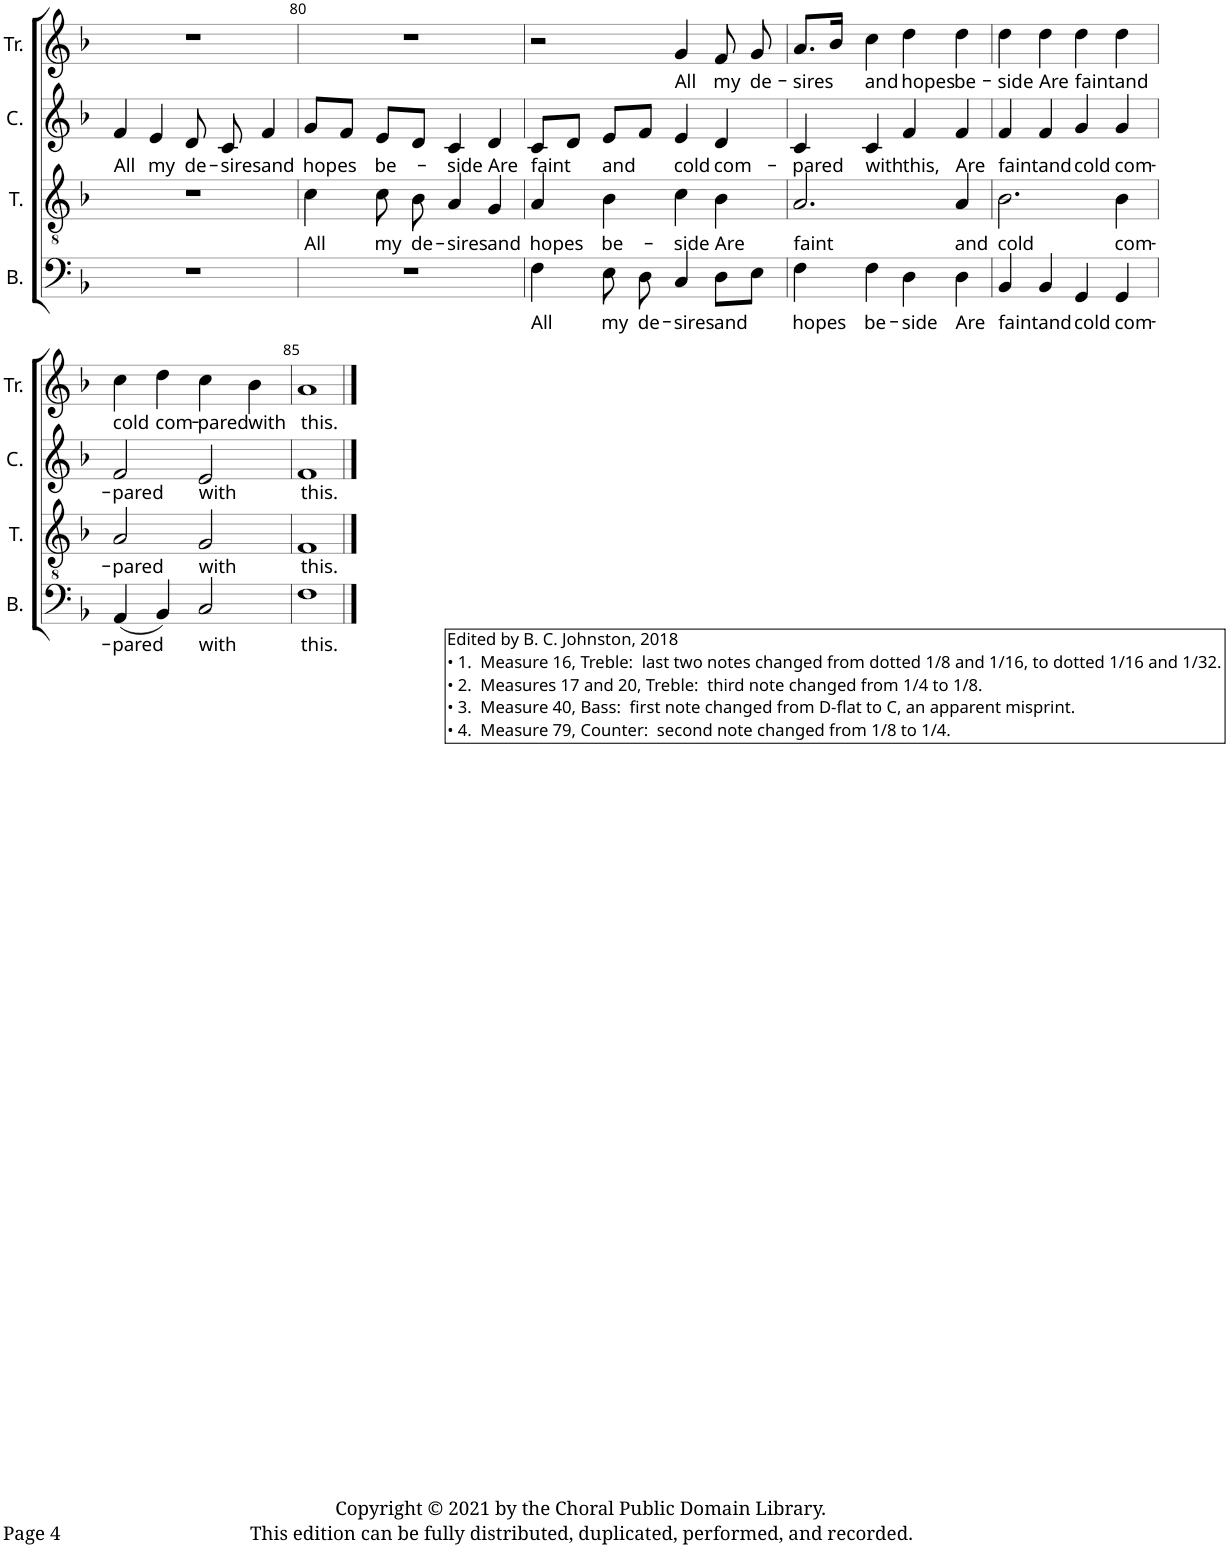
**kern	**text	**kern	**text	**kern	**text	**kern	**text
*part4	*part4	*part3	*part3	*part2	*part2	*part1	*part1
*staff4	*staff4	*staff3	*staff3	*staff2	*staff2	*staff1	*staff1
*I"B.	*	*I"T.	*	*I"C.	*	*I"Tr.	*
*I'B.	*	*I'T.	*	*I'C.	*	*I'Tr.	*
!!LO:PB:g=z
*clefF4	*	*clefGv2	*	*clefG2	*	*clefG2	*
*k[b-]	*	*k[b-]	*	*k[b-]	*	*k[b-]	*
*M2/2	*	*M2/2	*	*M2/2	*	*M2/2	*
*met(c|)	*	*met(c|)	*	*met(c|)	*	*met(c|)	*
=79	=79	=79	=79	=79	=79	=79	=79
!	!	!	!	!	!LO:LY:b	!	!
1r	.	1r	.	4f/	All	1r	.
!	!	!	!	!	!LO:LY:b	!	!
.	.	.	.	4e/	my	.	.
!	!	!	!	!	!LO:LY:b	!	!
.	.	.	.	8d/	de-	.	.
!	!	!	!	!	!LO:LY:b	!	!
.	.	.	.	8c/	-sires	.	.
!	!	!	!	!	!LO:LY:b	!	!
.	.	.	.	4f/	and	.	.
=80	=80	=80	=80	=80	=80	=80	=80
!	!	!	!LO:LY:b	!	!LO:LY:b	!	!
1r	.	4c\	All	8g/L	hopes	1r	.
.	.	.	.	8f/J	.	.	.
!	!	!	!LO:LY:b	!	!LO:LY:b	!	!
.	.	8c\L	my	8e/L	be-	.	.
!	!	!	!LO:LY:b	!	!	!	!
.	.	8B-\J	de-	8d/J	.	.	.
!	!	!	!LO:LY:b	!	!LO:LY:b	!	!
.	.	4A/	-sires	4c/	-side	.	.
!	!	!	!LO:LY:b	!	!LO:LY:b	!	!
.	.	4G/	and	4d/	Are	.	.
=81	=81	=81	=81	=81	=81	=81	=81
!	!LO:LY:b	!	!LO:LY:b	!	!LO:LY:b	!	!
4F\	All	4A/	hopes	8c/L	faint	2r	.
.	.	.	.	8d/J	.	.	.
!	!LO:LY:b	!	!LO:LY:b	!	!LO:LY:b	!	!
8E\	my	4B-\	be-	8e/L	and	.	.
!	!LO:LY:b	!	!	!	!	!	!
8D\	de-	.	.	8f/J	.	.	.
!	!LO:LY:b	!	!LO:LY:b	!	!LO:LY:b	!	!LO:LY:b
4C/	-sires	4c\	-side	4e/	cold	4g/	All
!	!LO:LY:b	!	!LO:LY:b	!	!LO:LY:b	!	!LO:LY:b
8D\L	and	4B-\	Are	4d/	com-	8f/	my
!	!	!	!	!	!	!	!LO:LY:b
8E\J	.	.	.	.	.	8g/	de-
=82	=82	=82	=82	=82	=82	=82	=82
!	!LO:LY:b	!	!LO:LY:b	!	!LO:LY:b	!	!LO:LY:b
4F\	hopes	2.A/	faint	4c/	-pared	8.a/L	-sires
.	.	.	.	.	.	16b-/Jk	.
!	!LO:LY:b	!	!	!	!LO:LY:b	!	!LO:LY:b
4F\	be-	.	.	4c/	with	4cc\	and
!	!LO:LY:b	!	!	!	!LO:LY:b	!	!LO:LY:b
4D\	-side	.	.	4f/	this,	4dd\	hopes
!	!LO:LY:b	!	!LO:LY:b	!	!LO:LY:b	!	!LO:LY:b
4D\	Are	4A/	and	4f/	Are	4dd\	be-
=83	=83	=83	=83	=83	=83	=83	=83
!	!LO:LY:b	!	!LO:LY:b	!	!LO:LY:b	!	!LO:LY:b
4BB-/	faint	2.B-\	cold	4f/	faint	4dd\	-side
!	!LO:LY:b	!	!	!	!LO:LY:b	!	!LO:LY:b
4BB-/	and	.	.	4f/	and	4dd\	Are
!	!LO:LY:b	!	!	!	!LO:LY:b	!	!LO:LY:b
4GG/	cold	.	.	4g/	cold	4dd\	faint
!	!LO:LY:b	!	!LO:LY:b	!	!LO:LY:b	!	!LO:LY:b
4GG/	com-	4B-\	com-	4g/	com-	4dd\	and
!!LO:LB:g=z
=84	=84	=84	=84	=84	=84	=84	=84
!	!LO:LY:b	!	!LO:LY:b	!	!LO:LY:b	!	!LO:LY:b
(4AA/	-pared	2A/	-pared	2f/	-pared	4cc\	cold
!	!	!	!	!	!	!	!LO:LY:b
4BB-/)	.	.	.	.	.	4dd\	com-
!	!LO:LY:b	!	!LO:LY:b	!	!LO:LY:b	!	!LO:LY:b
2C/	with	2G/	with	2e/	with	4cc\	-pared
!	!	!	!	!	!	!	!LO:LY:b
.	.	.	.	.	.	4b-\	with
=85	=85	=85	=85	=85	=85	=85	=85
!	!LO:LY:b	!	!LO:LY:b	!	!LO:LY:b	!	!LO:LY:b
1F	this.	1F	this.	1f	this.	1a	this.
==	==	==	==	==	==	==	==
*-	*-	*-	*-	*-	*-	*-	*-
